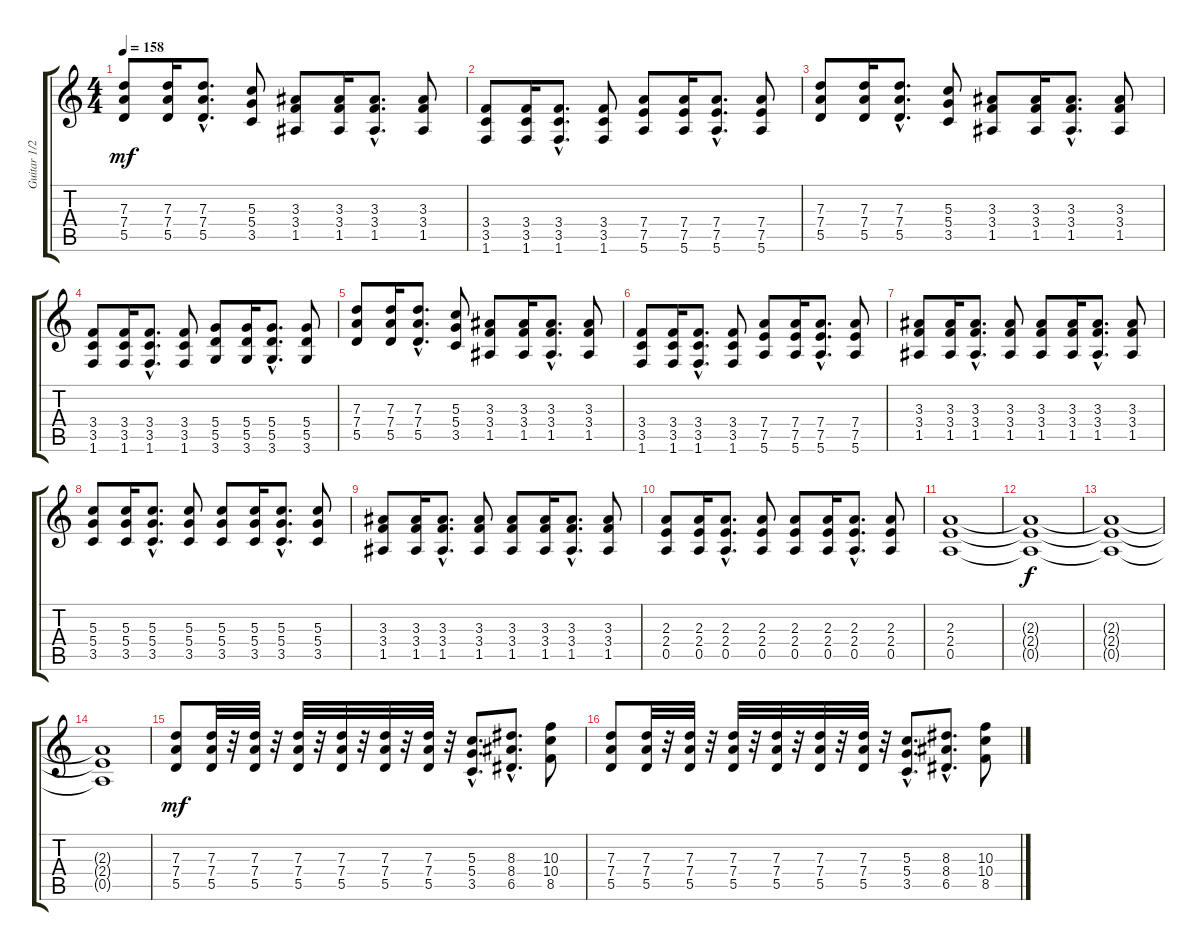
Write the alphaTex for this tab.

\track ("Guitar 1/2 - Brett Gurewitz/Greg Hetson" "Guitar 1/2") {instrument distortionguitar}
\staff {score tabs}
\tuning (E4 B3 G3 D3 A2 E2) {hide}
\ts (4 4)
\tempo 158
\clef g2
\ks c
(7.3 7.4 5.5).8{dy mf} (7.3 7.4 5.5).16 (7.3{hac} 7.4{hac} 5.5{hac}).8{d} (5.3 5.4 3.5).8 (3.3 3.4 1.5).8 (3.3 3.4 1.5).16 (3.3{hac} 3.4{hac} 1.5{hac}).8{d} (3.3 3.4 1.5).8 |
(3.4 3.5 1.6).8 (3.4 3.5 1.6).16 (3.4{hac} 3.5{hac} 1.6{hac}).8{d} (3.4 3.5 1.6).8 (7.4 7.5 5.6).8 (7.4 7.5 5.6).16 (7.4{hac} 7.5{hac} 5.6{hac}).8{d} (7.4 7.5 5.6).8 |
(7.3 7.4 5.5).8 (7.3 7.4 5.5).16 (7.3{hac} 7.4{hac} 5.5{hac}).8{d} (5.3 5.4 3.5).8 (3.3 3.4 1.5).8 (3.3 3.4 1.5).16 (3.3{hac} 3.4{hac} 1.5{hac}).8{d} (3.3 3.4 1.5).8 |
(3.4 3.5 1.6).8 (3.4 3.5 1.6).16 (3.4{hac} 3.5{hac} 1.6{hac}).8{d} (3.4 3.5 1.6).8 (5.4 5.5 3.6).8 (5.4 5.5 3.6).16 (5.4{hac} 5.5{hac} 3.6{hac}).8{d} (5.4 5.5 3.6).8 |
(7.3 7.4 5.5).8 (7.3 7.4 5.5).16 (7.3{hac} 7.4{hac} 5.5{hac}).8{d} (5.3 5.4 3.5).8 (3.3 3.4 1.5).8 (3.3 3.4 1.5).16 (3.3{hac} 3.4{hac} 1.5{hac}).8{d} (3.3 3.4 1.5).8 |
(3.4 3.5 1.6).8 (3.4 3.5 1.6).16 (3.4{hac} 3.5{hac} 1.6{hac}).8{d} (3.4 3.5 1.6).8 (7.4 7.5 5.6).8 (7.4 7.5 5.6).16 (7.4{hac} 7.5{hac} 5.6{hac}).8{d} (7.4 7.5 5.6).8 |
(3.3 3.4 1.5).8 (3.3 3.4 1.5).16 (3.3{hac} 3.4{hac} 1.5{hac}).8{d} (3.3 3.4 1.5).8 (3.3 3.4 1.5).8 (3.3 3.4 1.5).16 (3.3{hac} 3.4{hac} 1.5{hac}).8{d} (3.3 3.4 1.5).8 |
(5.3 5.4 3.5).8 (5.3 5.4 3.5).16 (5.3{hac} 5.4{hac} 3.5{hac}).8{d} (5.3 5.4 3.5).8 (5.3 5.4 3.5).8 (5.3 5.4 3.5).16 (5.3{hac} 5.4{hac} 3.5{hac}).8{d} (5.3 5.4 3.5).8 |
(3.3 3.4 1.5).8 (3.3 3.4 1.5).16 (3.3{hac} 3.4{hac} 1.5{hac}).8{d} (3.3 3.4 1.5).8 (3.3 3.4 1.5).8 (3.3 3.4 1.5).16 (3.3{hac} 3.4{hac} 1.5{hac}).8{d} (3.3 3.4 1.5).8 |
(2.3 2.4 0.5).8 (2.3 2.4 0.5).16 (2.3{hac} 2.4{hac} 0.5{hac}).8{d} (2.3 2.4 0.5).8 (2.3 2.4 0.5).8 (2.3 2.4 0.5).16 (2.3{hac} 2.4{hac} 0.5{hac}).8{d} (2.3 2.4 0.5).8 |
(2.3 2.4 0.5).1 |
(2.3{t} 2.4{t} 0.5{t}).1{dy f} |
(2.3{t} 2.4{t} 0.5{t}).1 |
(2.3{t} 2.4{t} 0.5{t}).1 |
(7.3 7.4 5.5).8{dy mf} (7.3 7.4 5.5).32 r.32 (7.3 7.4 5.5).32 r.32 (7.3 7.4 5.5).32 r.32 (7.3 7.4 5.5).32 r.32 (7.3 7.4 5.5).32 r.32 (7.3 7.4 5.5).32 r.32 (5.3{hac} 5.4{hac} 3.5{hac}).8{d} (8.3{hac} 8.4{hac} 6.5{hac}).8{d} (10.3 10.4 8.5).8 |
(7.3 7.4 5.5).8 (7.3 7.4 5.5).32 r.32 (7.3 7.4 5.5).32 r.32 (7.3 7.4 5.5).32 r.32 (7.3 7.4 5.5).32 r.32 (7.3 7.4 5.5).32 r.32 (7.3 7.4 5.5).32 r.32 (5.3{hac} 5.4{hac} 3.5{hac}).8{d} (8.3{hac} 8.4{hac} 6.5{hac}).8{d} (10.3 10.4 8.5).8
